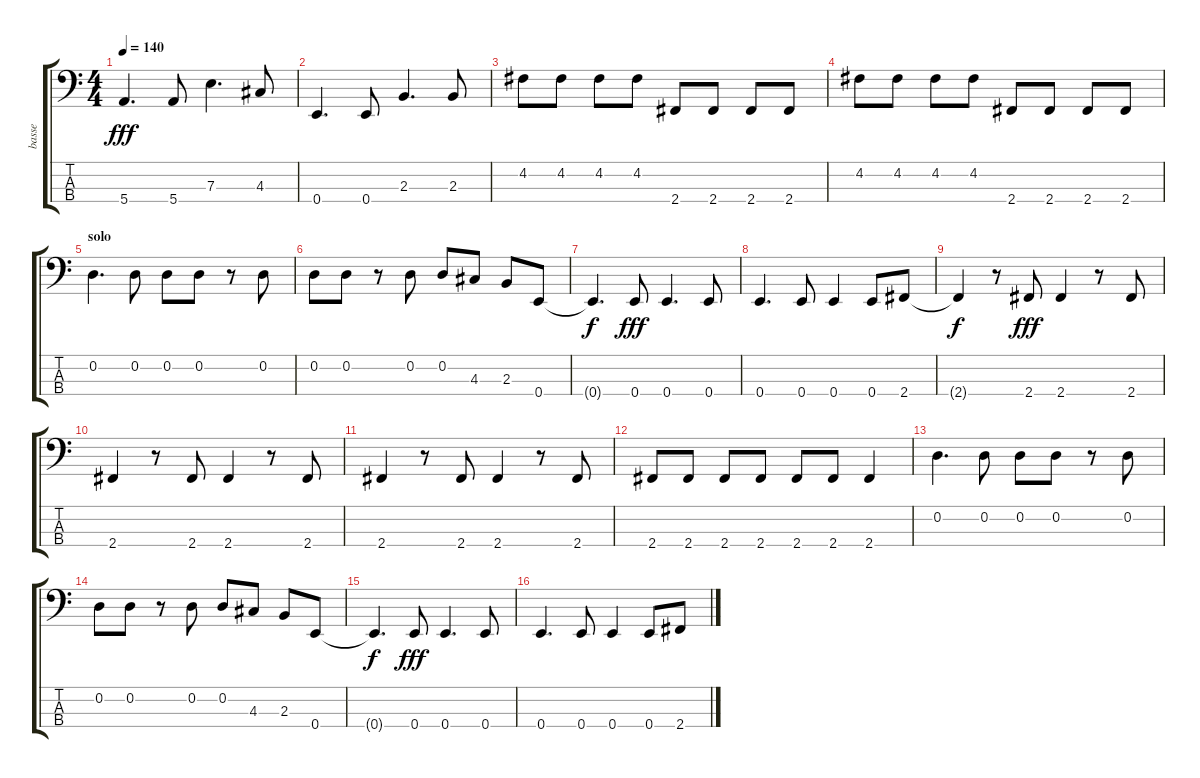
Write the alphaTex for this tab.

\track ("basse" "basse") {instrument electricbasspick}
\staff {score tabs}
\tuning (G2 D2 A1 E1) {hide}
\ts (4 4)
\tempo 140
\clef f4
\ks c
5.4.4{d dy fff} 5.4.8 7.3.4{d} 4.3.8 |
0.4.4{d} 0.4.8 2.3.4{d} 2.3.8 |
4.2.8 4.2.8 4.2.8 4.2.8 2.4.8 2.4.8 2.4.8 2.4.8 |
4.2.8 4.2.8 4.2.8 4.2.8 2.4.8 2.4.8 2.4.8 2.4.8 |
\section ("" "solo")
0.2.4{d} 0.2.8 0.2.8 0.2.8 r.8 0.2.8 |
0.2.8 0.2.8 r.8 0.2.8 0.2.8 4.3.8 2.3.8 0.4.8 |
0.4{t}.4{d dy f} 0.4.8{dy fff} 0.4.4{d} 0.4.8 |
0.4.4{d} 0.4.8 0.4.4 0.4.8 2.4.8 |
2.4{t}.4{dy f} r.8 2.4.8{dy fff} 2.4.4 r.8 2.4.8 |
2.4.4 r.8 2.4.8 2.4.4 r.8 2.4.8 |
2.4.4 r.8 2.4.8 2.4.4 r.8 2.4.8 |
2.4.8 2.4.8 2.4.8 2.4.8 2.4.8 2.4.8 2.4.4 |
0.2.4{d} 0.2.8 0.2.8 0.2.8 r.8 0.2.8 |
0.2.8 0.2.8 r.8 0.2.8 0.2.8 4.3.8 2.3.8 0.4.8 |
0.4{t}.4{d dy f} 0.4.8{dy fff} 0.4.4{d} 0.4.8 |
0.4.4{d} 0.4.8 0.4.4 0.4.8 2.4.8
